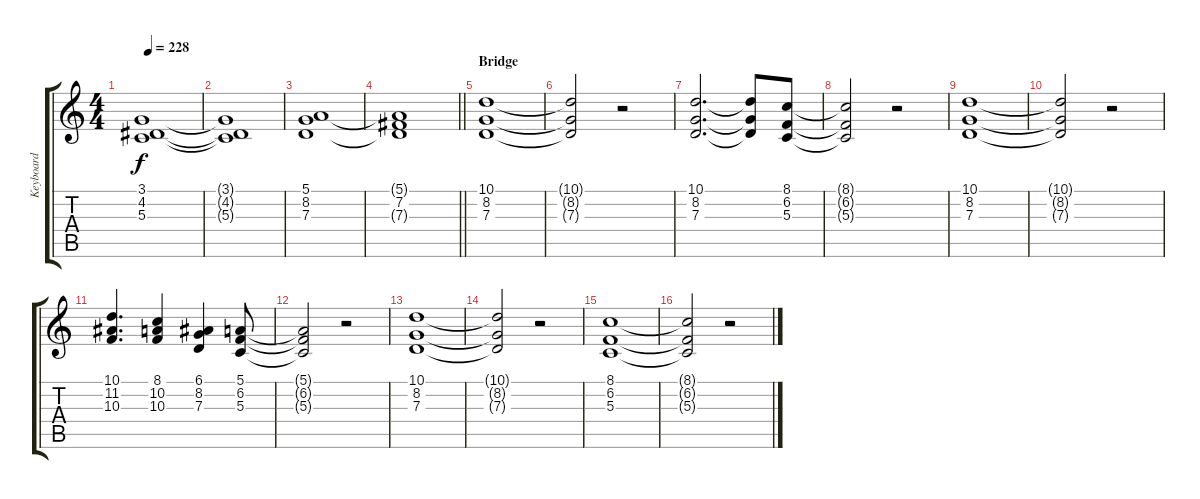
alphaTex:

\track ("Keyboard" "Keyboard") {instrument stringensemble1}
\staff {score tabs}
\tuning (E4 B3 G3 D3 A2 E2) {hide}
\ts (4 4)
\tempo 228
\clef g2
\ks c
(3.1 4.2 5.3).1{dy f} |
(3.1{t} 4.2{t} 5.3{t}).1 |
(5.1 8.2 7.3).1 |
\barLineRight lightlight
(5.1{t} 7.2 7.3{t}).1 |
\section ("" "Bridge")
(10.1 8.2 7.3).1 |
(10.1{t} 8.2{t} 7.3{t}).2 r.2 |
(10.1 8.2 7.3).2{d} (10.1{t} 8.2{t} 7.3{t}).8 (8.1 6.2 5.3).8 |
(8.1{t} 6.2{t} 5.3{t}).2 r.2 |
(10.1 8.2 7.3).1 |
(10.1{t} 8.2{t} 7.3{t}).2 r.2 |
(10.1 11.2 10.3).4{d} (8.1 10.2 10.3).4 (6.1 8.2 7.3).4 (5.1 6.2 5.3).8 |
(5.1{t} 6.2{t} 5.3{t}).2 r.2 |
(10.1 8.2 7.3).1 |
(10.1{t} 8.2{t} 7.3{t}).2 r.2 |
(8.1 6.2 5.3).1 |
(8.1{t} 6.2{t} 5.3{t}).2 r.2
